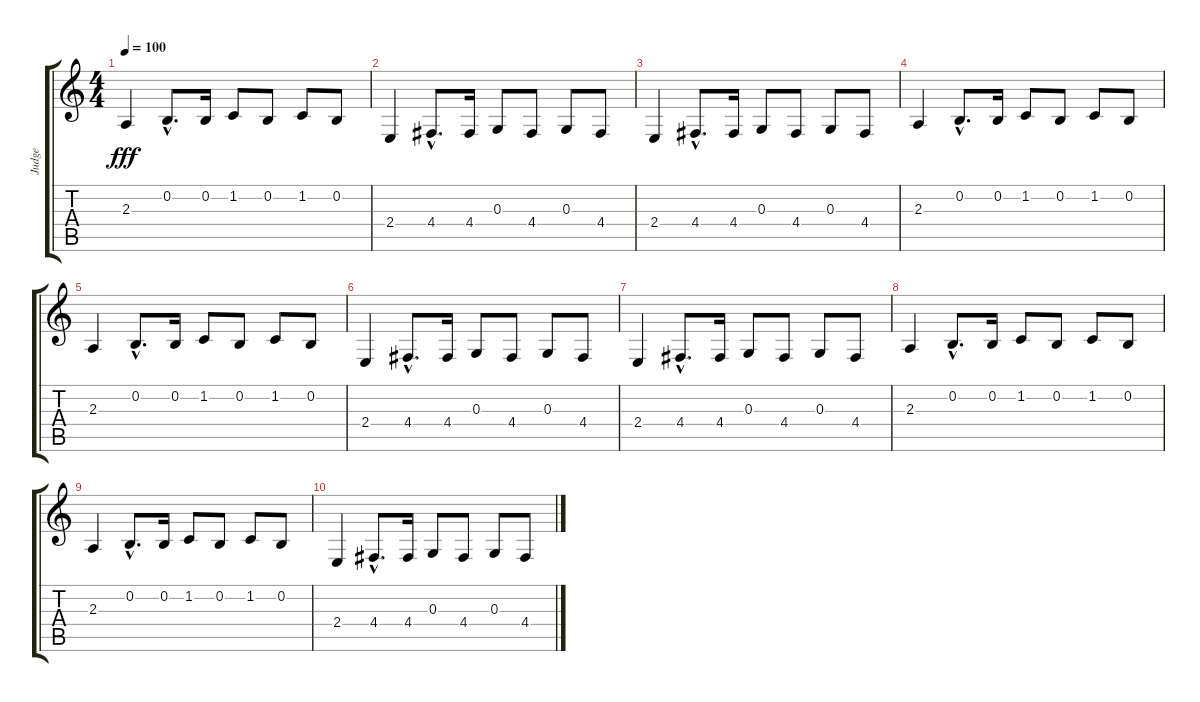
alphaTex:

\track ("Judge" "Judge") {instrument tuba}
\staff {score tabs}
\tuning (E4 B3 G3 D3 A2 E2) {hide}
\ts (4 4)
\tempo 100
\clef g2
\ks c
2.3.4{dy fff} 0.2{hac}.8{d} 0.2.16 1.2.8 0.2.8 1.2.8 0.2.8 |
2.4.4 4.4{hac}.8{d} 4.4.16{volume 5} 0.3.8 4.4.8{volume 5} 0.3.8{volume 4} 4.4.8{volume 4} |
2.4.4 4.4{hac}.8{d} 4.4.16 0.3.8 4.4.8 0.3.8 4.4.8 |
2.3.4 0.2{hac}.8{d} 0.2.16{volume 4} 1.2.8{volume 4} 0.2.8{volume 4} 1.2.8{volume 4} 0.2.8 |
2.3.4{volume 3} 0.2{hac}.8{d volume 3} 0.2.16{volume 3} 1.2.8 0.2.8 1.2.8 0.2.8 |
2.4.4 4.4{hac}.8{d} 4.4.16 0.3.8 4.4.8 0.3.8 4.4.8 |
2.4.4{volume 2} 4.4{hac}.8{d volume 1} 4.4.16{volume 0} 0.3.8{volume 0} 4.4.8 0.3.8 4.4.8 |
2.3.4 0.2{hac}.8{d} 0.2.16 1.2.8 0.2.8 1.2.8 0.2.8 |
2.3.4 0.2{hac}.8{d} 0.2.16 1.2.8 0.2.8 1.2.8 0.2.8 |
2.4.4 4.4{hac}.8{d} 4.4.16 0.3.8 4.4.8 0.3.8 4.4.8
